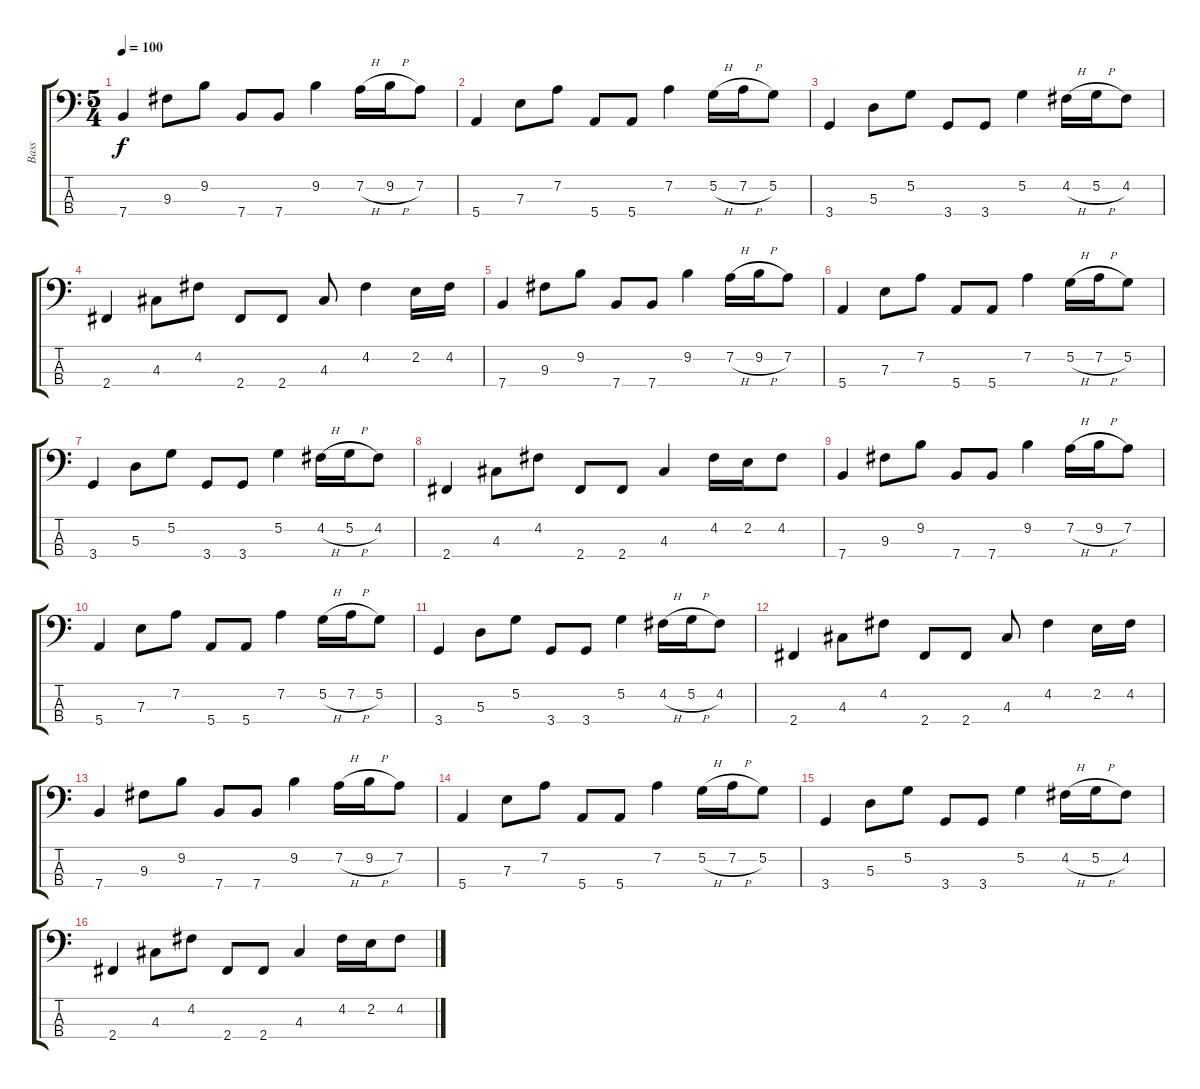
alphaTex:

\track ("Bass" "Bass") {instrument electricbasspick}
\staff {score tabs}
\tuning (G2 D2 A1 E1) {hide}
\ts (5 4)
\tempo 100
\clef f4
\ks c
7.4.4{dy f} 9.3.8 9.2.8 7.4.8 7.4.8 9.2.4 7.2{h}.16 9.2{h}.16 7.2.8 |
5.4.4 7.3.8 7.2.8 5.4.8 5.4.8 7.2.4 5.2{h}.16 7.2{h}.16 5.2.8 |
3.4.4 5.3.8 5.2.8 3.4.8 3.4.8 5.2.4 4.2{h}.16 5.2{h}.16 4.2.8 |
2.4.4 4.3.8 4.2.8 2.4.8 2.4.8 4.3.8 4.2.4 2.2.16 4.2.16 |
7.4.4 9.3.8 9.2.8 7.4.8 7.4.8 9.2.4 7.2{h}.16 9.2{h}.16 7.2.8 |
5.4.4 7.3.8 7.2.8 5.4.8 5.4.8 7.2.4 5.2{h}.16 7.2{h}.16 5.2.8 |
3.4.4 5.3.8 5.2.8 3.4.8 3.4.8 5.2.4 4.2{h}.16 5.2{h}.16 4.2.8 |
2.4.4 4.3.8 4.2.8 2.4.8 2.4.8 4.3.4 4.2.16 2.2.16 4.2.8 |
7.4.4 9.3.8 9.2.8 7.4.8 7.4.8 9.2.4 7.2{h}.16 9.2{h}.16 7.2.8 |
5.4.4 7.3.8 7.2.8 5.4.8 5.4.8 7.2.4 5.2{h}.16 7.2{h}.16 5.2.8 |
3.4.4 5.3.8 5.2.8 3.4.8 3.4.8 5.2.4 4.2{h}.16 5.2{h}.16 4.2.8 |
2.4.4 4.3.8 4.2.8 2.4.8 2.4.8 4.3.8 4.2.4 2.2.16 4.2.16 |
7.4.4 9.3.8 9.2.8 7.4.8 7.4.8 9.2.4 7.2{h}.16 9.2{h}.16 7.2.8 |
5.4.4 7.3.8 7.2.8 5.4.8 5.4.8 7.2.4 5.2{h}.16 7.2{h}.16 5.2.8 |
3.4.4 5.3.8 5.2.8 3.4.8 3.4.8 5.2.4 4.2{h}.16 5.2{h}.16 4.2.8 |
2.4.4 4.3.8 4.2.8 2.4.8 2.4.8 4.3.4 4.2.16 2.2.16 4.2.8
